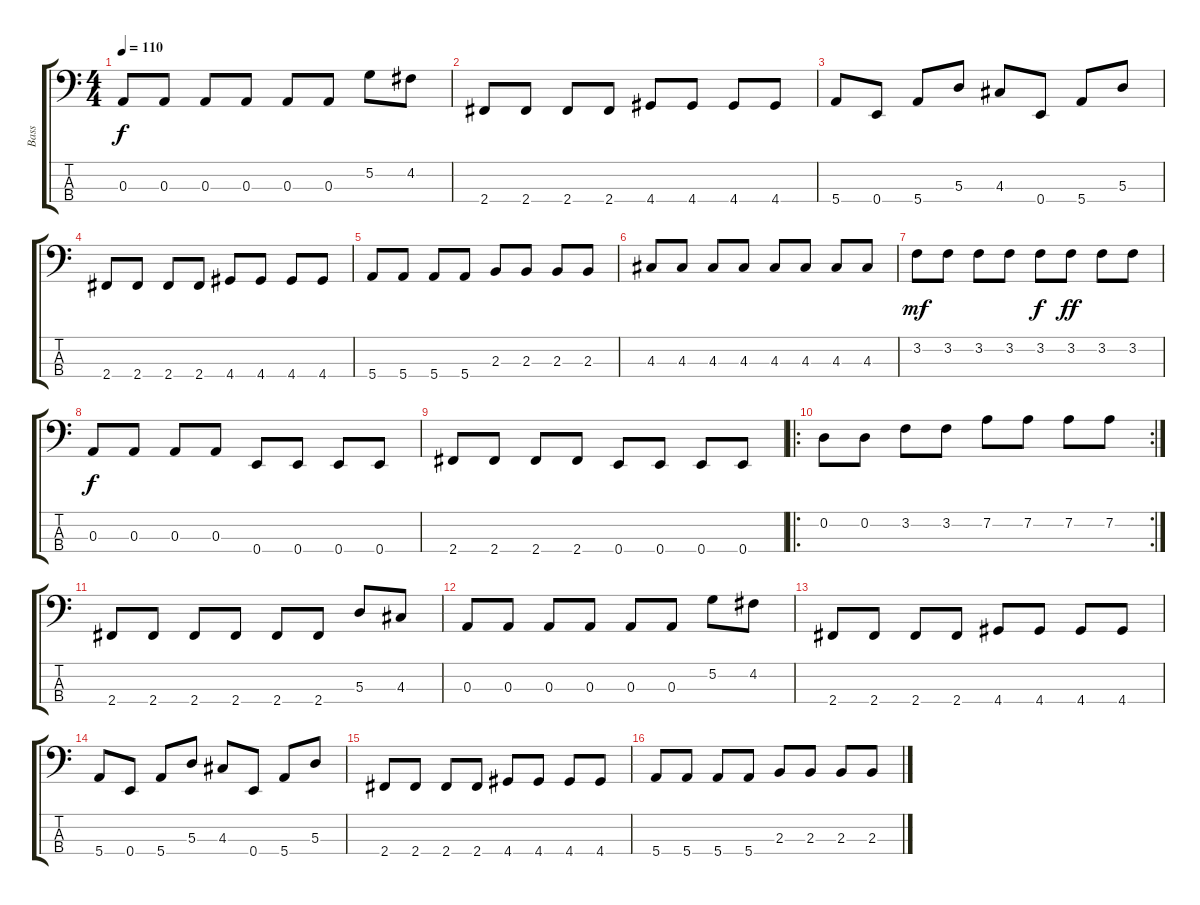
\track ("Bass" "Bass") {instrument electricbasspick}
\staff {score tabs}
\tuning (G2 D2 A1 E1) {hide}
\ts (4 4)
\tempo 110
\clef f4
\ks c
0.3.8{dy f} 0.3.8 0.3.8 0.3.8 0.3.8 0.3.8 5.2.8 4.2.8 |
2.4.8 2.4.8 2.4.8 2.4.8 4.4.8 4.4.8 4.4.8 4.4.8 |
5.4.8 0.4.8 5.4.8 5.3.8 4.3.8 0.4.8 5.4.8 5.3.8 |
2.4.8 2.4.8 2.4.8 2.4.8 4.4.8 4.4.8 4.4.8 4.4.8 |
5.4.8 5.4.8 5.4.8 5.4.8 2.3.8 2.3.8 2.3.8 2.3.8 |
4.3.8 4.3.8 4.3.8 4.3.8 4.3.8 4.3.8 4.3.8 4.3.8 |
3.2.8{dy mf} 3.2.8 3.2.8 3.2.8 3.2.8{dy f} 3.2.8{dy ff} 3.2.8 3.2.8 |
0.3.8{dy f} 0.3.8 0.3.8 0.3.8 0.4.8 0.4.8 0.4.8 0.4.8 |
2.4.8 2.4.8 2.4.8 2.4.8 0.4.8 0.4.8 0.4.8 0.4.8 |
\ro
\rc 2
0.2.8 0.2.8 3.2.8 3.2.8 7.2.8 7.2.8 7.2.8 7.2.8 |
2.4.8 2.4.8 2.4.8 2.4.8 2.4.8 2.4.8 5.3.8 4.3.8 |
0.3.8 0.3.8 0.3.8 0.3.8 0.3.8 0.3.8 5.2.8 4.2.8 |
2.4.8 2.4.8 2.4.8 2.4.8 4.4.8 4.4.8 4.4.8 4.4.8 |
5.4.8 0.4.8 5.4.8 5.3.8 4.3.8 0.4.8 5.4.8 5.3.8 |
2.4.8 2.4.8 2.4.8 2.4.8 4.4.8 4.4.8 4.4.8 4.4.8 |
5.4.8 5.4.8 5.4.8 5.4.8 2.3.8 2.3.8 2.3.8 2.3.8
